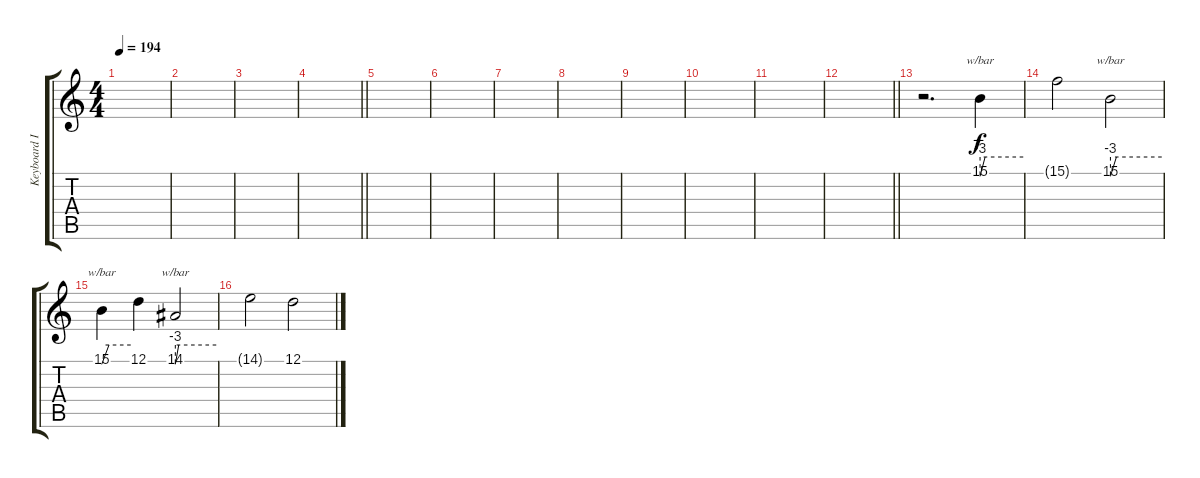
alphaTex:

\track ("Keyboard II" "Keyboard I") {instrument lead2sawtooth}
\staff {score tabs}
\tuning (D4 A3 F3 C3 G2 D2) {hide}
\ts (4 4)
\tempo 194
\clef g2
\ks c
|
|
|
\barLineRight lightlight
|
|
|
|
|
|
|
|
\barLineRight lightlight
|
r.2{d volume 13 balance 10} 15.1.4{tbe (custom default 0 -12 7 0 60 0)} |
15.1{t}.2 15.1.2{tbe (custom default 0 -12 7 0 60 0)} |
15.1.4{tbe (custom default 0 -12 15 0 60 0)} 12.1.4 14.1.2{tbe (custom default 0 -12 5 0 60 0)} |
14.1{t}.2 12.1.2
